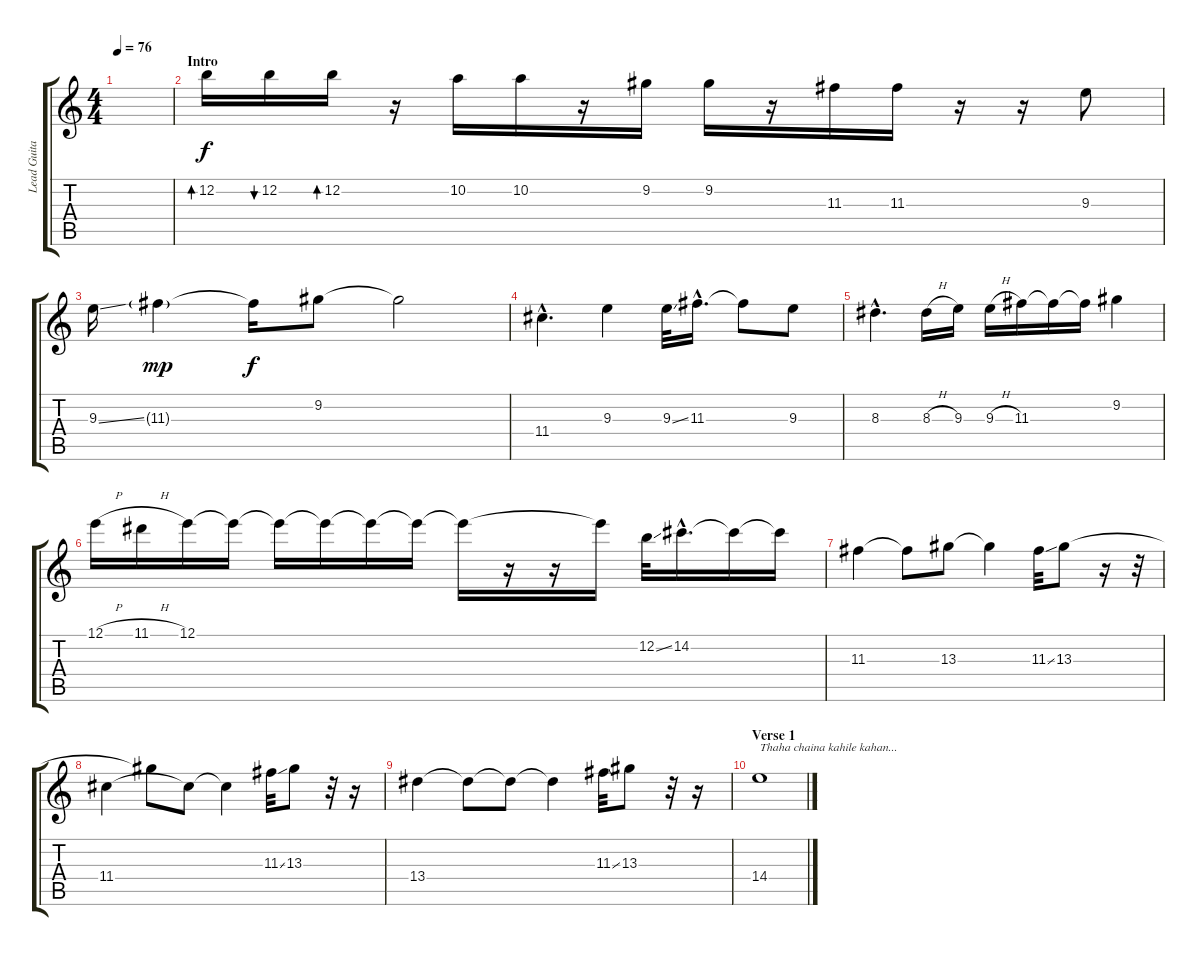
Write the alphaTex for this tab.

\track ("Lead Guitar" "Lead Guita") {instrument acousticguitarsteel}
\staff {score tabs}
\tuning (E4 B3 G3 D3 A2 E2) {hide}
\ts (4 4)
\tempo 76
\clef g2
\ks c
|
\section ("" "Intro")
12.2.16{bd 60} 12.2.16{bu 60} 12.2.16{bd 60} r.16 10.2.16 10.2.16 r.16 9.2.16 9.2.16 r.16 11.3.16 11.3.16 r.16 r.16 9.3.8 |
9.3{ss}.16 11.3{g}.4{dy mp} 11.3{t}.16{dy f} 9.2.8 9.2{t}.2 |
11.4{hac}.4{d} 9.3.4 9.3{ss}.32 11.3{hac}.16{d} 11.3{t}.8 9.3.8 |
8.3{hac}.4{d} 8.3{h}.16 9.3.16 9.3{h}.16 11.3.16 11.3{t}.16 11.3{t}.16 9.2.4 |
12.1{h}.16 11.1{h}.16 12.1.16 12.1{t}.16 12.1{t}.16 12.1{t}.16 12.1{t}.16 12.1{t}.16 12.1{t}.16 r.16 r.16 12.1{t}.16 12.2{ss}.32 14.2{hac}.16{d} 14.2{t}.16 14.2{t}.16 |
11.3.4 11.3{t}.8 13.3.8 13.3{t}.4 11.3{ss}.32 13.3.8 r.16 r.32 |
11.4.4 13.3{t}.8 11.4{t}.8 11.4{t}.4 11.3{ss}.32 13.3.8 r.32 r.16 |
13.4.4 13.4{t}.8 13.4{t}.8 13.4{t}.4 11.3{ss}.32 13.3.8 r.32 r.16 |
\section ("" "Verse 1")
14.4.1{txt "Thaha chaina kahile kahan..."}
